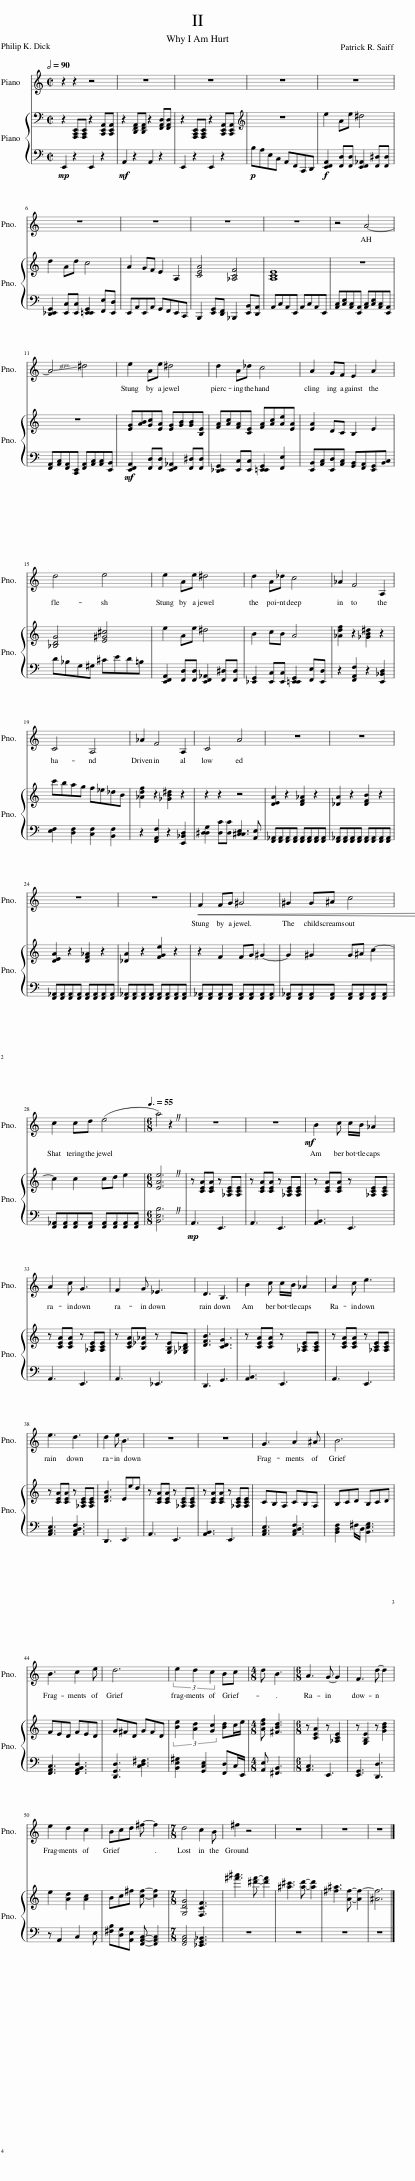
X:1
%%score 1 { 2 | 3 }
L:1/8
Q:1/2=90
M:2/2
I:linebreak $
K:C
V:1 treble
V:2 bass
V:3 bass
V:1
 z2 z2 z4 | z8 | z8 | z8 | z8 |$ %5
 z8 | z8 | z8 | z8 | z4 A4- |$ %10
 !-(!A4 !-)!^d4 | e2 Ae ^d4 | d2 A_d c4 | A2 GF E2 A2 |$ d4 e4 | %15
 e2 Ae ^d4 | d2 A_d c4 | _A2 F4 A,2 |$ C4 A,4 | _A2 F4 A,2 | %20
 C4 A4 | z8 | z8 |$ z8 | z8 | %25
!<(! F2 FG ^G4!<)! | ^G2 G^A c4 |$ c2 cd (e4 |[M:6/8][Q:3/8=55] a4) z2 | z6 | %30
 z6 |!mf! B2 c c/B/ _A2 |$ A2 c G3 | F2 G _E3 | D3 B,3 | %35
 B2 c c/B/ _A2 | A2 c e3 |$ e3 d3 | d2 e B3 | z6 | %40
 z6 | G3 A2 ^A | B6 |$ B3 c2 e | d6 | %45
 (3e2 d2 c2 Bc |[M:4/8] d B3 |[M:6/8] A3 G- G2 | F3 d- d2 |$ e2 d2 c2 | %50
 Bcd ^f- f2 |[M:6/8] d4 c2 B | ^f2 z4 | z6 | z6 | %55
 z6 |] %56
V:2
 z2 [A,,,C,,E,,][A,,,C,,E,,] z2 [C,,E,,A,,][C,,E,,A,,] | z2 [D,,F,,A,,][D,,F,,A,,] z2 [F,,A,,D,][F,,A,,D,] | z2 [A,,,C,,E,,][A,,,C,,E,,] z2 [C,,E,,A,,][C,,E,,A,,] |[K:treble] z8 | e2 Ae ^d4 |$ %5
 d2 Ad c4 | A2 GF E2 A,2 | [CEA]4 [_A,CF]4 | [A,CE]8 | z8 |$ %10
 z8 | [EG][AB][Gc][EA] [EG][GB][GB][B,E] | [FA][Ac][FA][CE] [FA][Ac][Ae][EA] | [EA]2 DC B,2 E2 |$ [_B,DG]4 [E^G^c]4 | %15
 e2 Ae ^d4 | B2 cB A4 | [_Adf]2 z2 [_GB^d]2 z2 |$ c'bag f_e_dB | [_Adf]2 z2 [_GB^d]2 z2 | %20
 z2 z2 z4 | [DEA]2 z2 [DF_A]2 z2 | [_DA]2 z2 [DFB]2 z2 |$ [DEA]2 z2 [DF_A]2 z2 | [_DA]2 z2 [FGe]2 z2 | %25
 z2 F2 FG ^G2- | G2 ^G2 G^A c2- |$ c2 c2 cd e2 |[M:6/8] [EAe]6 | z [CEA][CEA] z [_A,CE][A,CE] | %30
 z [CEA][CEA] z [_A,CE][A,CE] | z [CEA][CEA] z [_A,CE][A,CE] |$ z [CEA][CEA] z [_A,CE][A,CE] | z [CEA][B,_E_A] z [G,B,E][_G,_B,D] | [DFB]3 [CDG]3 | %35
 z [CEA][CEA] z [_A,CE][A,CE] | z [CEA][CEA] z [_A,CE][A,CE] |$ z [CEA][CEA] z [_A,CE][A,CE] | [DFB]3 Eed | z [CEA][CEA] z [_A,CE][A,CE] | %40
 z [CEA][CEA] z [_A,CE][A,CE] | CB,A, CB,A, | B,CD B,CD |$ FED FED | G^FD GFD | %45
 (3[Be]2 [Ad]2 [Gc]2 [Bd]c/e/ |[M:4/8] [Adf] [^FBd]3 |[M:6/8] z [CEA]2 z [_A,CE]2 | z [G,B,E]2 z [GBd]2 |$ e2 [Ad]2 [Ac]2 | %50
 Bc^f [cf]- [cf]2 |[M:6/8] [G,DG]4 [F,CF]3 | [^f'^a']3 [^d'f']- [d'f']2 | [^a^c']3 [ad']- [ad']2 | [^f^a]3 [Af]- [Af-]2 | %55
 [^Af]6 |] %56
V:3
!mp! E,,2 z2 E,,2 z2 |!mf! A,,2 z2 A,,2 z2 | E,,2 z2 E,,2 z2 |!p! B,A,E,C, A,,F,,C,,D,, |!f! [E,,F,,A,,]2 [F,,D,][F,,D,] [E,,F,,_A,,]2 [F,,^D,][F,,D,] |$ %5
 [D,,_E,,G,,]2 [E,,C,][E,,C,] [E,,=E,,G,,]2 [F,,E,][E,,D,] | E,,A,,E,,A,, G,,F,,E,,C,, | B,,,2 [E,,G,,][D,,F,,] _B,,,2 [E,,B,,][D,,A,,] | A,,C,A,,E,, A,,C,A,,E,, | [A,,C,][C,E,][A,,C,][E,,A,,] [A,,C,][C,E,][A,,C,][E,,A,,] |$ %10
 [F,,A,,][A,,C,][F,,A,,][C,,E,,] [F,,A,,][A,,C,][A,,C,][E,,B,,] |!mf! [E,,F,,A,,]2 [F,,D,][F,,D,] [E,,F,,_A,,]2 [F,,^D,][F,,D,] | [D,,_E,,G,,]2 [E,,C,][E,,C,] [E,,=E,,G,,]2 [F,,E,]2 | [E,,B,,][A,,C,][E,,D,][A,,C,] [G,,B,,][F,,A,,][E,,G,,][B,,C,] |$ D_B,G,^G, ^CED=B, | %15
 [E,,F,,A,,]2 [F,,D,][F,,D,] [E,,F,,_A,,]2 [F,,^D,][F,,D,] | [_E,,G,,]2 [E,,C,][E,,C,] [E,,=E,,G,,]2 [F,,E,][E,,D,] | z2 [F,,A,,F,]2 z2 [E,,_B,,D,]2 |$ [E,F,]2 [D,F,]2 [C,F,]2 [B,,F,]2 | z2 [F,,A,,F,]2 z2 [E,,_B,,D,]2 | %20
 [D,^D,G,]2 [D,C][D,C] [C,^C,E,]3 [A,,E,] | [F,,_A,,][F,,A,,][F,,A,,][F,,A,,] [F,,A,,][F,,A,,][F,,A,,][F,,A,,] | [F,,_A,,][F,,A,,][F,,A,,][F,,A,,] [F,,A,,][F,,A,,][F,,A,,][F,,A,,] |$ [F,,_A,,][F,,A,,][F,,A,,][F,,A,,] [F,,A,,][F,,A,,][F,,A,,][F,,A,,] | [F,,_A,,][F,,A,,][F,,A,,][F,,A,,] [F,,A,,][F,,A,,][F,,A,,][F,,A,,] | %25
 [F,,_A,,][F,,A,,][F,,A,,][F,,A,,] [F,,A,,][F,,A,,][F,,A,,][F,,A,,] | [F,,_A,,][F,,A,,][F,,A,,][F,,A,,] [F,,A,,][F,,A,,][F,,A,,][F,,A,,] |$ [F,,_A,,][F,,A,,][F,,A,,][F,,A,,] [F,,A,,][F,,A,,][F,,A,,][F,,A,,] |[M:6/8] [B,,E,B,]6 |!mp! A,,3 E,,3 | %30
 A,,3 E,,3 | [A,,B,,]3 E,,3 |$ A,,3 E,,3 | A,,3 _E,,3 | D,,3 G,,3 | %35
 [A,,B,,]3 E,,3 | A,,3 E,,3 |$ [A,,C,E,]3 [A,,C,D,F,]3 | D,,3 E,,3 | A,,3 E,,3 | %40
 [A,,B,,]3 E,,3 | [A,,C,E,]3 [A,,C,D,F,]3 | [B,,D,F,]2 ^F,/D,/ [B,,E,G,]3 |$ [F,,A,,C,]3 [F,,A,,B,,D,]3 | [D,,G,,D,]3 [C,D,^F,]3 | %45
 [B,,E,^G,]2 [G,,C,E,]2 [F,,D,]C,/E,,/ |[M:4/8] [A,,E,] [^F,,B,,]3 |[M:6/8] [A,,C,]3 E,,3 | [E,,G,,]3 [D,,D,]3 |$ z A,,2 C,2 E, | %50
 [^F,B,][D,G,][A,,E,] [F,,A,,C,]- [F,,A,,C,]2 |[M:6/8] [F,,A,,C,]4 [_E,,G,,_B,,]3 | z6 | z6 | z6 | %55
 z6 |] %56
